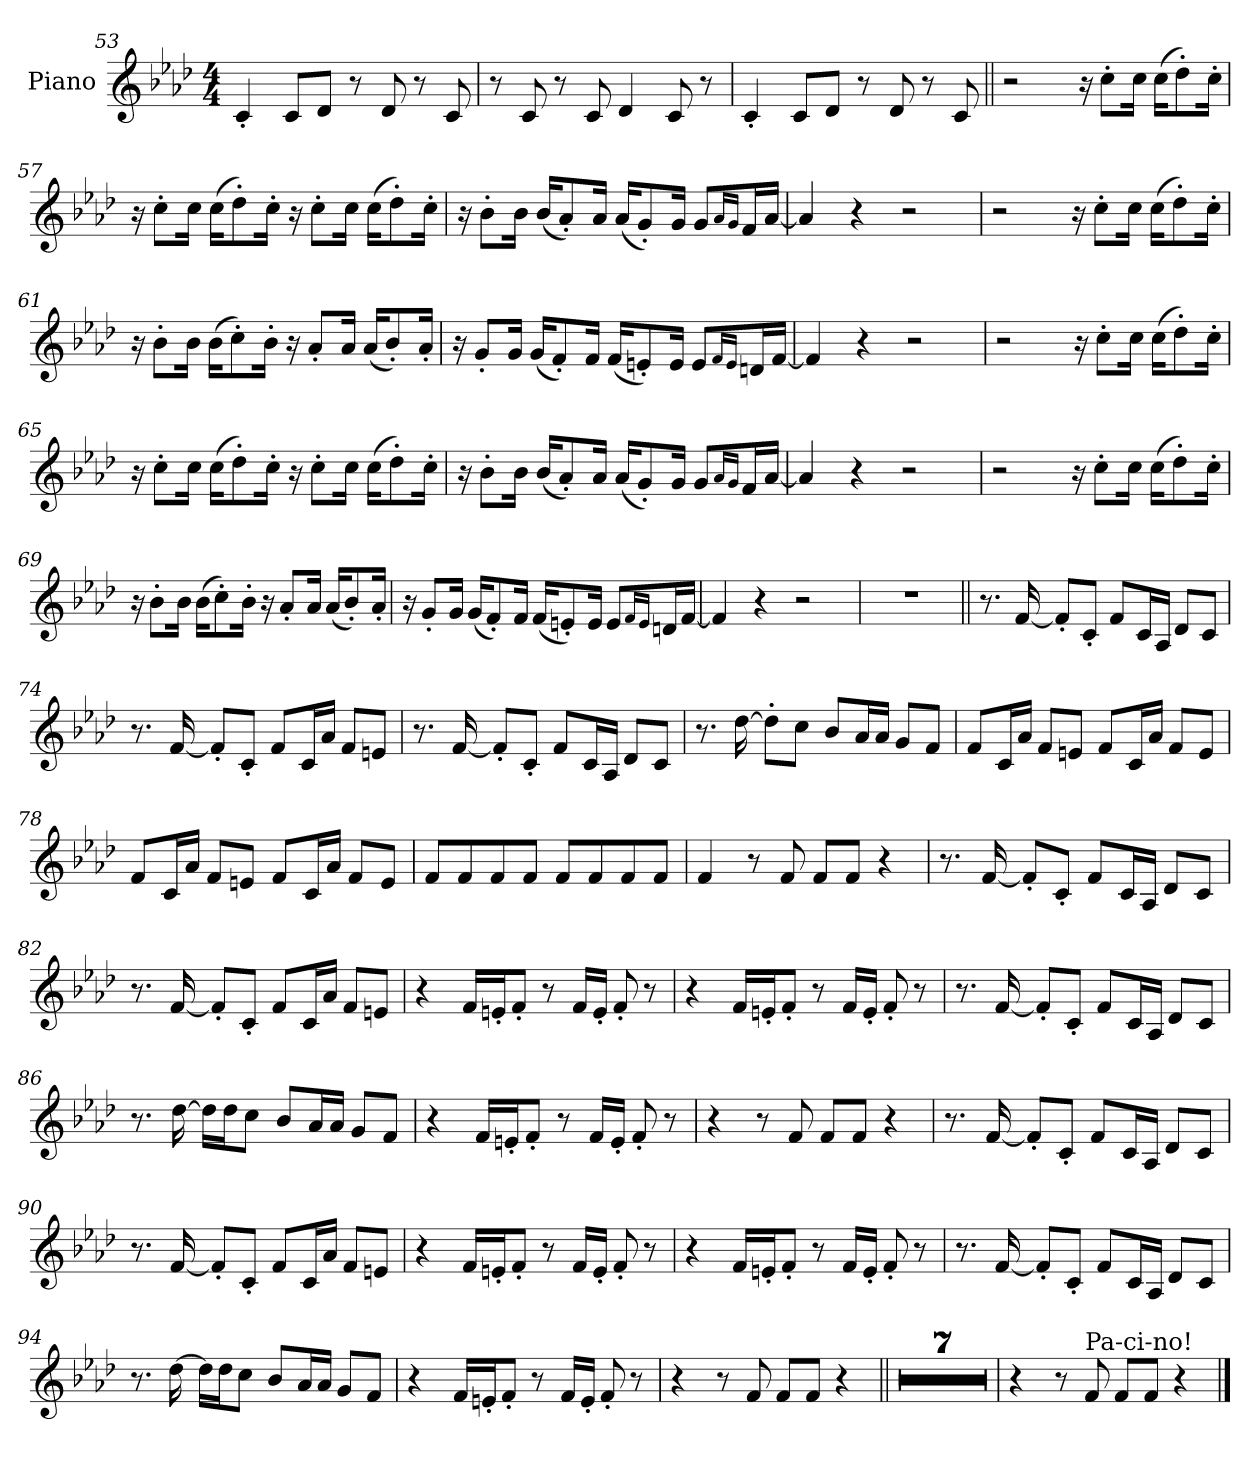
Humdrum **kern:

**kern
*part1
*staff1
*I"Piano
*I'Pno.
*clefG2
*k[b-e-a-d-]
*M4/4
=53
4c'!
8c!L
8d-!J
8r
8d-!
8r
8c!
=54
8r
8c!
8r
8c!
4d-!
8c!
8r
=55
4c'!
8c!L
8d-!J
8r
8d-!
8r
8c!
=56||
2r
16r
8cc'L
16ccJk
(>16ccKL
8dd-')
16cc'Jk
=57
16r
8cc'L
16ccJk
(>16ccKL
8dd-')
16cc'Jk
16r
8cc'L
16ccJk
(>16ccKL
8dd-')
16cc'Jk
=58
16r
8b-'L
16b-Jk
(<16b-KL
8a-')
16a-Jk
(<16a-KL
8g')
16gJk
8gL
16qa-LL
16qgJJ
16fL
[16a-JJ
=59
4a-]
4r
2r
=60
2r
16r
8cc'L
16ccJk
(>16ccKL
8dd-')
16cc'Jk
=61
16r
8b-'L
16b-Jk
(>16b-KL
8cc')
16b-'Jk
16r
8a-'L
16a-Jk
(<16a-KL
8b-')
16a-'Jk
=62
16r
8g'L
16gJk
(<16gKL
8f')
16fJk
(<16fKL
8en')
16eJk
8eL
16qfLL
16qeJJ
16dnL
[16fJJ
=63
4f]
4r
2r
=64
2r
16r
8cc'L
16ccJk
(>16ccKL
8dd-')
16cc'Jk
=65
16r
8cc'L
16ccJk
(>16ccKL
8dd-')
16cc'Jk
16r
8cc'L
16ccJk
(>16ccKL
8dd-')
16cc'Jk
=66
16r
8b-'L
16b-Jk
(<16b-KL
8a-')
16a-Jk
(<16a-KL
8g')
16gJk
8gL
16qa-LL
16qgJJ
16fL
[16a-JJ
=67
4a-]
4r
2r
=68
2r
16r
8cc'L
16ccJk
(>16ccKL
8dd-')
16cc'Jk
=69
16r
8b-'L
16b-Jk
(>16b-KL
8cc')
16b-'Jk
16r
8a-'L
16a-Jk
(<16a-KL
8b-')
16a-'Jk
=70
16r
8g'L
16gJk
(<16gKL
8f')
16fJk
(<16fKL
8en')
16eJk
8eL
16qfLL
16qeJJ
16dnL
[16fJJ
=71
4f]
4r
2r
=72
1r
=73||
8.r
[16f!
8f'!L]
8c'!J
8f!L
16c!L
16A-!JJ
8d-!L
8c!J
=74
8.r
[16f!
8f'!L]
8c'!J
8f!L
16c!L
16a-!JJ
8f!L
8en!J
=75
8.r
[16f!
8f'!L]
8c'!J
8f!L
16c!L
16A-!JJ
8d-!L
8c!J
=76
8.r
[16dd-!
8dd-'!L]
8cc!J
8b-!L
16a-!L
16a-!JJ
8g!L
8f!J
=77
8f!L
16c!L
16a-!JJ
8f!L
8en!J
8f!L
16c!L
16a-!JJ
8f!L
8e!J
=78
8f!L
16c!L
16a-!JJ
8f!L
8en!J
8f!L
16c!L
16a-!JJ
8f!L
8e!J
=79
8f!L
8f!
8f!
8f!J
8f!L
8f!
8f!
8f!J
=80
4f!
8r
8f!
8f!L
8f!J
4r
=81
8.r
[16f!
8f'!L]
8c'!J
8f!L
16c!L
16A-!JJ
8d-!L
8c!J
=82
8.r
[16f!
8f'!L]
8c'!J
8f!L
16c!L
16a-!JJ
8f!L
8en!J
=83
4r
16fLL
16en'J
8f'J
8r
16fLL
16e'JJ
8f'
8r
=84
4r
16fLL
16en'J
8f'J
8r
16fLL
16e'JJ
8f'
8r
=85
8.r
[16f!
8f'!L]
8c'!J
8f!L
16c!L
16A-!JJ
8d-!L
8c!J
=86
8.r
[16dd-!
16dd-!LL]
16dd-!J
8cc!J
8b-!L
16a-!L
16a-!JJ
8g!L
8f!J
=87
4r
16fLL
16en'J
8f'J
8r
16fLL
16e'JJ
8f'
8r
=88
4r
8r
8f!
8f!L
8f!J
4r
=89
8.r
[16f!
8f'!L]
8c'!J
8f!L
16c!L
16A-!JJ
8d-!L
8c!J
=90
8.r
[16f!
8f'!L]
8c'!J
8f!L
16c!L
16a-!JJ
8f!L
8en!J
=91
4r
16fLL
16en'J
8f'J
8r
16fLL
16e'JJ
8f'
8r
=92
4r
16fLL
16en'J
8f'J
8r
16fLL
16e'JJ
8f'
8r
=93
8.r
[16f!
8f'!L]
8c'!J
8f!L
16c!L
16A-!JJ
8d-!L
8c!J
=94
8.r
[16dd-!
16dd-!LL]
16dd-!J
8cc!J
8b-!L
16a-!L
16a-!JJ
8g!L
8f!J
=95
4r
16fLL
16en'J
8f'J
8r
16fLL
16e'JJ
8f'
8r
=96
4r
8r
8f!
8f!L
8f!J
4r
=97||
1r
=98
1r
=99
1r
=100
1r
=101
1r
=102
1r
=103
1r
=104
4r
8r
!LO:TX:a:t=Pa-ci-no!
8f!
8f!L
8f!J
4r
==
*-
